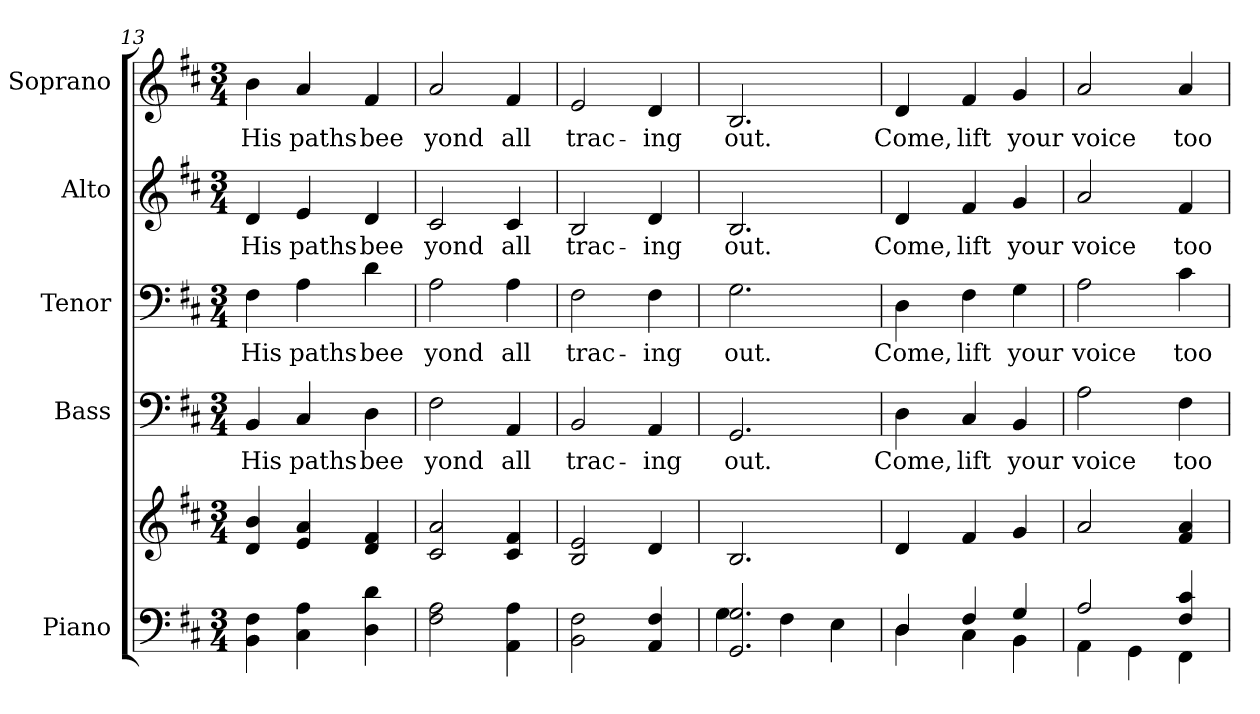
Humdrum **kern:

**kern	**kern	**kern	**text	**kern	**text	**kern	**text	**kern	**text
*part5	*part5	*part4	*part4	*part3	*part3	*part2	*part2	*part1	*part1
*staff6	*staff5	*staff4	*staff4	*staff3	*staff3	*staff2	*staff2	*staff1	*staff1
*I"Piano	*	*I"Bass	*	*I"Tenor	*	*I"Alto	*	*I"Soprano	*
*I'Pno.	*	*I'B.	*	*I'T.	*	*I'A.	*	*I'S.	*
!!LO:PB:g=z
*clefF4	*clefG2	*clefF4	*	*clefF4	*	*clefG2	*	*clefG2	*
*k[f#c#]	*k[f#c#]	*k[f#c#]	*	*k[f#c#]	*	*k[f#c#]	*	*k[f#c#]	*
*D:	*D:	*D:	*	*D:	*	*D:	*	*D:	*
*M3/4	*M3/4	*M3/4	*	*M3/4	*	*M3/4	*	*M3/4	*
=13	=13	=13	=13	=13	=13	=13	=13	=13	=13
!	!	!	!LO:LY:b:color=#000000	!	!	!	!	!	!
!	!	!	!	!	!LO:LY:b:color=#000000	!	!	!	!
!	!	!	!	!	!	!	!LO:LY:b:color=#000000	!	!
!	!	!	!	!	!	!	!	!	!LO:LY:b:color=#000000
4BBi\ 4F#i	4di/ 4bi	4BBi/	His	4F#i\	His	4di/	His	4bi\	His
!	!	!	!LO:LY:b:color=#000000	!	!	!	!	!	!
!	!	!	!	!	!LO:LY:b:color=#000000	!	!	!	!
!	!	!	!	!	!	!	!LO:LY:b:color=#000000	!	!
!	!	!	!	!	!	!	!	!	!LO:LY:b:color=#000000
4C#i\ 4Ai	4ei/ 4ai	4C#i/	paths	4Ai\	paths	4ei/	paths	4ai/	paths
!	!	!	!LO:LY:b:color=#000000	!	!	!	!	!	!
!	!	!	!	!	!LO:LY:b:color=#000000	!	!	!	!
!	!	!	!	!	!	!	!LO:LY:b:color=#000000	!	!
!	!	!	!	!	!	!	!	!	!LO:LY:b:color=#000000
4Di\ 4di	4di/ 4f#i	4Di\	bee	4di\	bee	4di/	bee	4f#i/	bee
=14	=14	=14	=14	=14	=14	=14	=14	=14	=14
!	!	!	!LO:LY:b:color=#000000	!	!	!	!	!	!
!	!	!	!	!	!LO:LY:b:color=#000000	!	!	!	!
!	!	!	!	!	!	!	!LO:LY:b:color=#000000	!	!
!	!	!	!	!	!	!	!	!	!LO:LY:b:color=#000000
2F#i\ 2Ai	2c#i/ 2ai	2F#i\	yond	2Ai\	yond	2c#i/	yond	2ai/	yond
!	!	!	!LO:LY:b:color=#000000	!	!	!	!	!	!
!	!	!	!	!	!LO:LY:b:color=#000000	!	!	!	!
!	!	!	!	!	!	!	!LO:LY:b:color=#000000	!	!
!	!	!	!	!	!	!	!	!	!LO:LY:b:color=#000000
4AAi\ 4Ai	4c#i/ 4f#i	4AAi/	all	4Ai\	all	4c#i/	all	4f#i/	all
=15	=15	=15	=15	=15	=15	=15	=15	=15	=15
!	!	!	!LO:LY:b:color=#000000	!	!	!	!	!	!
!	!	!	!	!	!LO:LY:b:color=#000000	!	!	!	!
!	!	!	!	!	!	!	!LO:LY:b:color=#000000	!	!
!	!	!	!	!	!	!	!	!	!LO:LY:b:color=#000000
2BBi\ 2F#i	2Bi/ 2ei	2BBi/	trac-	2F#i\	trac-	2Bi/	trac-	2ei/	trac-
!	!	!	!LO:LY:b:color=#000000	!	!	!	!	!	!
!	!	!	!	!	!LO:LY:b:color=#000000	!	!	!	!
!	!	!	!	!	!	!	!LO:LY:b:color=#000000	!	!
!	!	!	!	!	!	!	!	!	!LO:LY:b:color=#000000
4AAi/ 4F#i	4di/	4AAi/	-ing	4F#i\	-ing	4di/	-ing	4di/	-ing
!!LO:PB:g=z
=16	=16	=16	=16	=16	=16	=16	=16	=16	=16
*^	*	*	*	*	*	*	*	*	*
!	!	!	!	!LO:LY:b:color=#000000	!	!	!	!	!	!
!	!	!	!	!	!	!LO:LY:b:color=#000000	!	!	!	!
!	!	!	!	!	!	!	!	!LO:LY:b:color=#000000	!	!
!	!	!	!	!	!	!	!	!	!	!LO:LY:b:color=#000000
2.GGi/ 2.Gi	4Gi\	2.Bi/	2.GGi/	out.	2.Gi\	out.	2.Bi/	out.	2.Bi/	out.
.	4F#i\	.	.	.	.	.	.	.	.	.
.	4Ei\	.	.	.	.	.	.	.	.	.
=17	=17	=17	=17	=17	=17	=17	=17	=17	=17	=17
!	!	!	!	!LO:LY:b:color=#000000	!	!	!	!	!	!
!	!	!	!	!	!	!LO:LY:b:color=#000000	!	!	!	!
!	!	!	!	!	!	!	!	!LO:LY:b:color=#000000	!	!
!	!	!	!	!	!	!	!	!	!	!LO:LY:b:color=#000000
4Di/	4Di\	4di/	4Di\	Come,	4Di\	Come,	4di/	Come,	4di/	Come,
!	!	!	!	!LO:LY:b:color=#000000	!	!	!	!	!	!
!	!	!	!	!	!	!LO:LY:b:color=#000000	!	!	!	!
!	!	!	!	!	!	!	!	!LO:LY:b:color=#000000	!	!
!	!	!	!	!	!	!	!	!	!	!LO:LY:b:color=#000000
4F#i/	4C#i\	4f#i/	4C#i/	lift	4F#i\	lift	4f#i/	lift	4f#i/	lift
!	!	!	!	!LO:LY:b:color=#000000	!	!	!	!	!	!
!	!	!	!	!	!	!LO:LY:b:color=#000000	!	!	!	!
!	!	!	!	!	!	!	!	!LO:LY:b:color=#000000	!	!
!	!	!	!	!	!	!	!	!	!	!LO:LY:b:color=#000000
4Gi/	4BBi\	4gi/	4BBi/	your	4Gi\	your	4gi/	your	4gi/	your
=18	=18	=18	=18	=18	=18	=18	=18	=18	=18	=18
!	!	!	!	!LO:LY:b:color=#000000	!	!	!	!	!	!
!	!	!	!	!	!	!LO:LY:b:color=#000000	!	!	!	!
!	!	!	!	!	!	!	!	!LO:LY:b:color=#000000	!	!
!	!	!	!	!	!	!	!	!	!	!LO:LY:b:color=#000000
2Ai/	4AAi\	2ai/	2Ai\	voice	2Ai\	voice	2ai/	voice	2ai/	voice
.	4GGi\	.	.	.	.	.	.	.	.	.
!	!	!	!	!LO:LY:b:color=#000000	!	!	!	!	!	!
!	!	!	!	!	!	!LO:LY:b:color=#000000	!	!	!	!
!	!	!	!	!	!	!	!	!LO:LY:b:color=#000000	!	!
!	!	!	!	!	!	!	!	!	!	!LO:LY:b:color=#000000
4F#i/ 4c#i	4FF#i\	4f#i/ 4ai	4F#i\	too	4c#i\	too	4f#i/	too	4ai/	too
*v	*v	*	*	*	*	*	*	*	*	*
=	=	=	=	=	=	=	=	=	=
*-	*-	*-	*-	*-	*-	*-	*-	*-	*-
